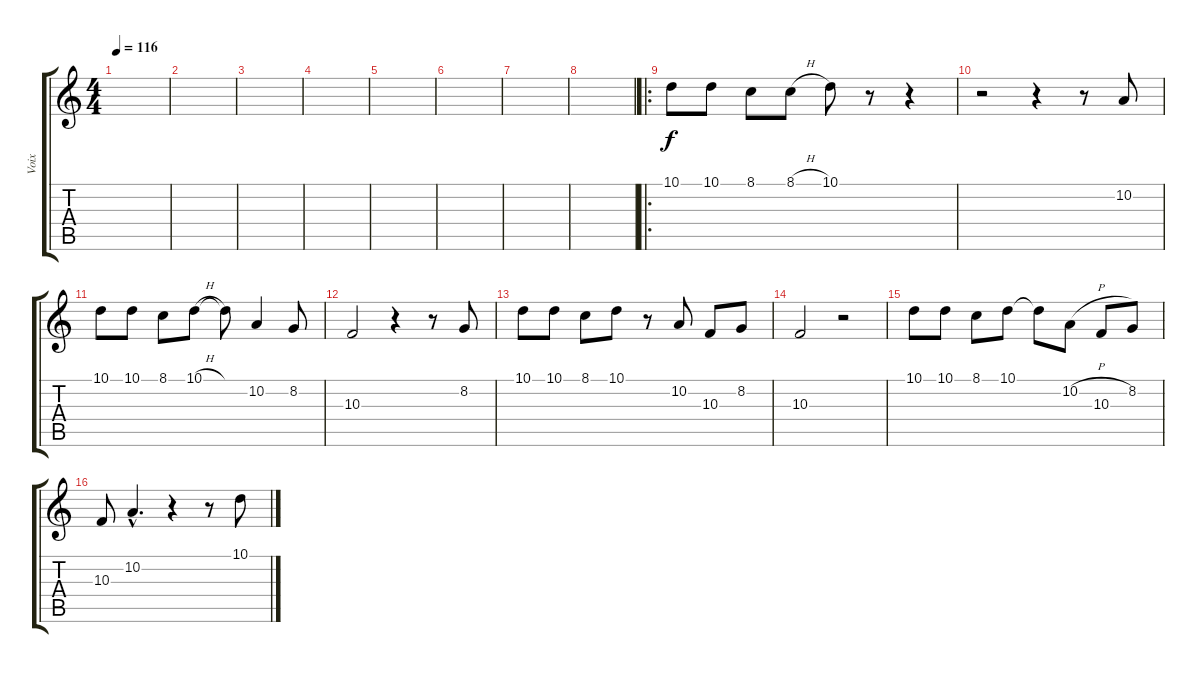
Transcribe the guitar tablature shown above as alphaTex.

\track ("Voix" "Voix") {instrument accordion}
\staff {score tabs}
\tuning (E4 B3 G3 D3 A2 E2) {hide}
\ts (4 4)
\tempo 116
\clef g2
\ks c
|
|
|
|
|
|
|
|
\ro
10.1.8 10.1.8 8.1.8 8.1{h}.8 10.1.8 r.8 r.4 |
r.2 r.4 r.8 10.2.8 |
10.1.8 10.1.8 8.1.8 10.1{h}.8 10.1{t}.8 10.2.4 8.2.8 |
10.3.2 r.4 r.8 8.2.8 |
10.1.8 10.1.8 8.1.8 10.1.8 r.8 10.2.8 10.3.8 8.2.8 |
10.3.2 r.2 |
10.1.8 10.1.8 8.1.8 10.1.8 10.1{t}.8 10.2{h}.8 10.3.8 8.2.8 |
10.3.8 10.2{hac}.4{d} r.4 r.8 10.1.8
